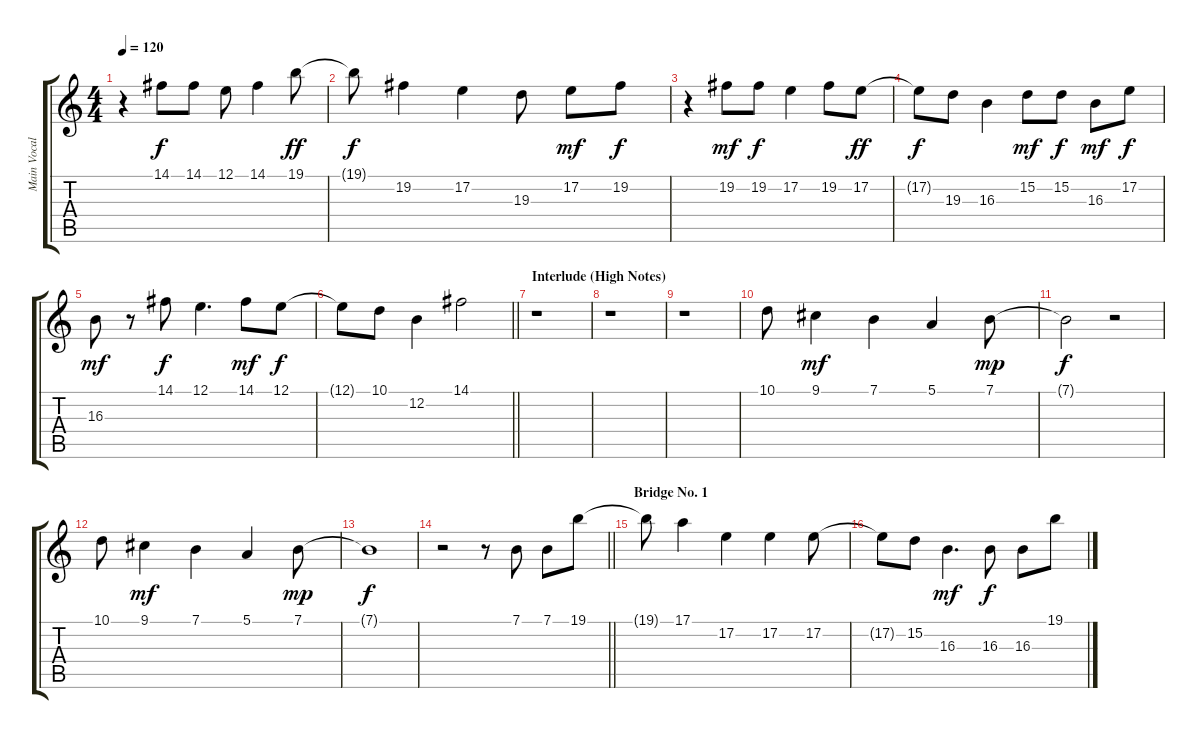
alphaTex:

\track ("Main Vocalist" "Main Vocal") {instrument lead1square}
\staff {score tabs}
\tuning (E4 B3 G3 D3 A2 E2) {hide}
\ts (4 4)
\tempo 120
\clef g2
\ks c
r.4{dy mf} 14.1.8{dy f} 14.1.8 12.1.8 14.1.4 19.1.8{dy ff} |
19.1{t}.8{dy f} 19.2.4 17.2.4 19.3.8 17.2.8{dy mf} 19.2.8{dy f} |
r.4 19.2.8{dy mf} 19.2.8{dy f} 17.2.4 19.2.8 17.2.8{dy ff} |
17.2{t}.8{dy f} 19.3.8 16.3.4 15.2.8{dy mf} 15.2.8{dy f} 16.3.8{dy mf} 17.2.8{dy f} |
16.3.8{dy mf} r.8 14.1.8{dy f} 12.1.4{d} 14.1.8{dy mf} 12.1.8{dy f} |
\barLineRight lightlight
12.1{t}.8 10.1.8 12.2.4 14.1.2 |
\section ("" "Interlude (High Notes)")
r.1 |
r.1 |
r.1 |
10.1.8 9.1.4{dy mf} 7.1.4 5.1.4 7.1.8{dy mp} |
7.1{t}.2{dy f} r.2 |
10.1.8 9.1.4{dy mf} 7.1.4 5.1.4 7.1.8{dy mp} |
7.1{t}.1{dy f} |
\barLineRight lightlight
r.2 r.8 7.1.8 7.1.8 19.1.8 |
\section ("" "Bridge No. 1")
19.1{t}.8 17.1.4 17.2.4 17.2.4 17.2.8 |
17.2{t}.8 15.2.8 16.3.4{d dy mf} 16.3.8{dy f} 16.3.8 19.1.8
